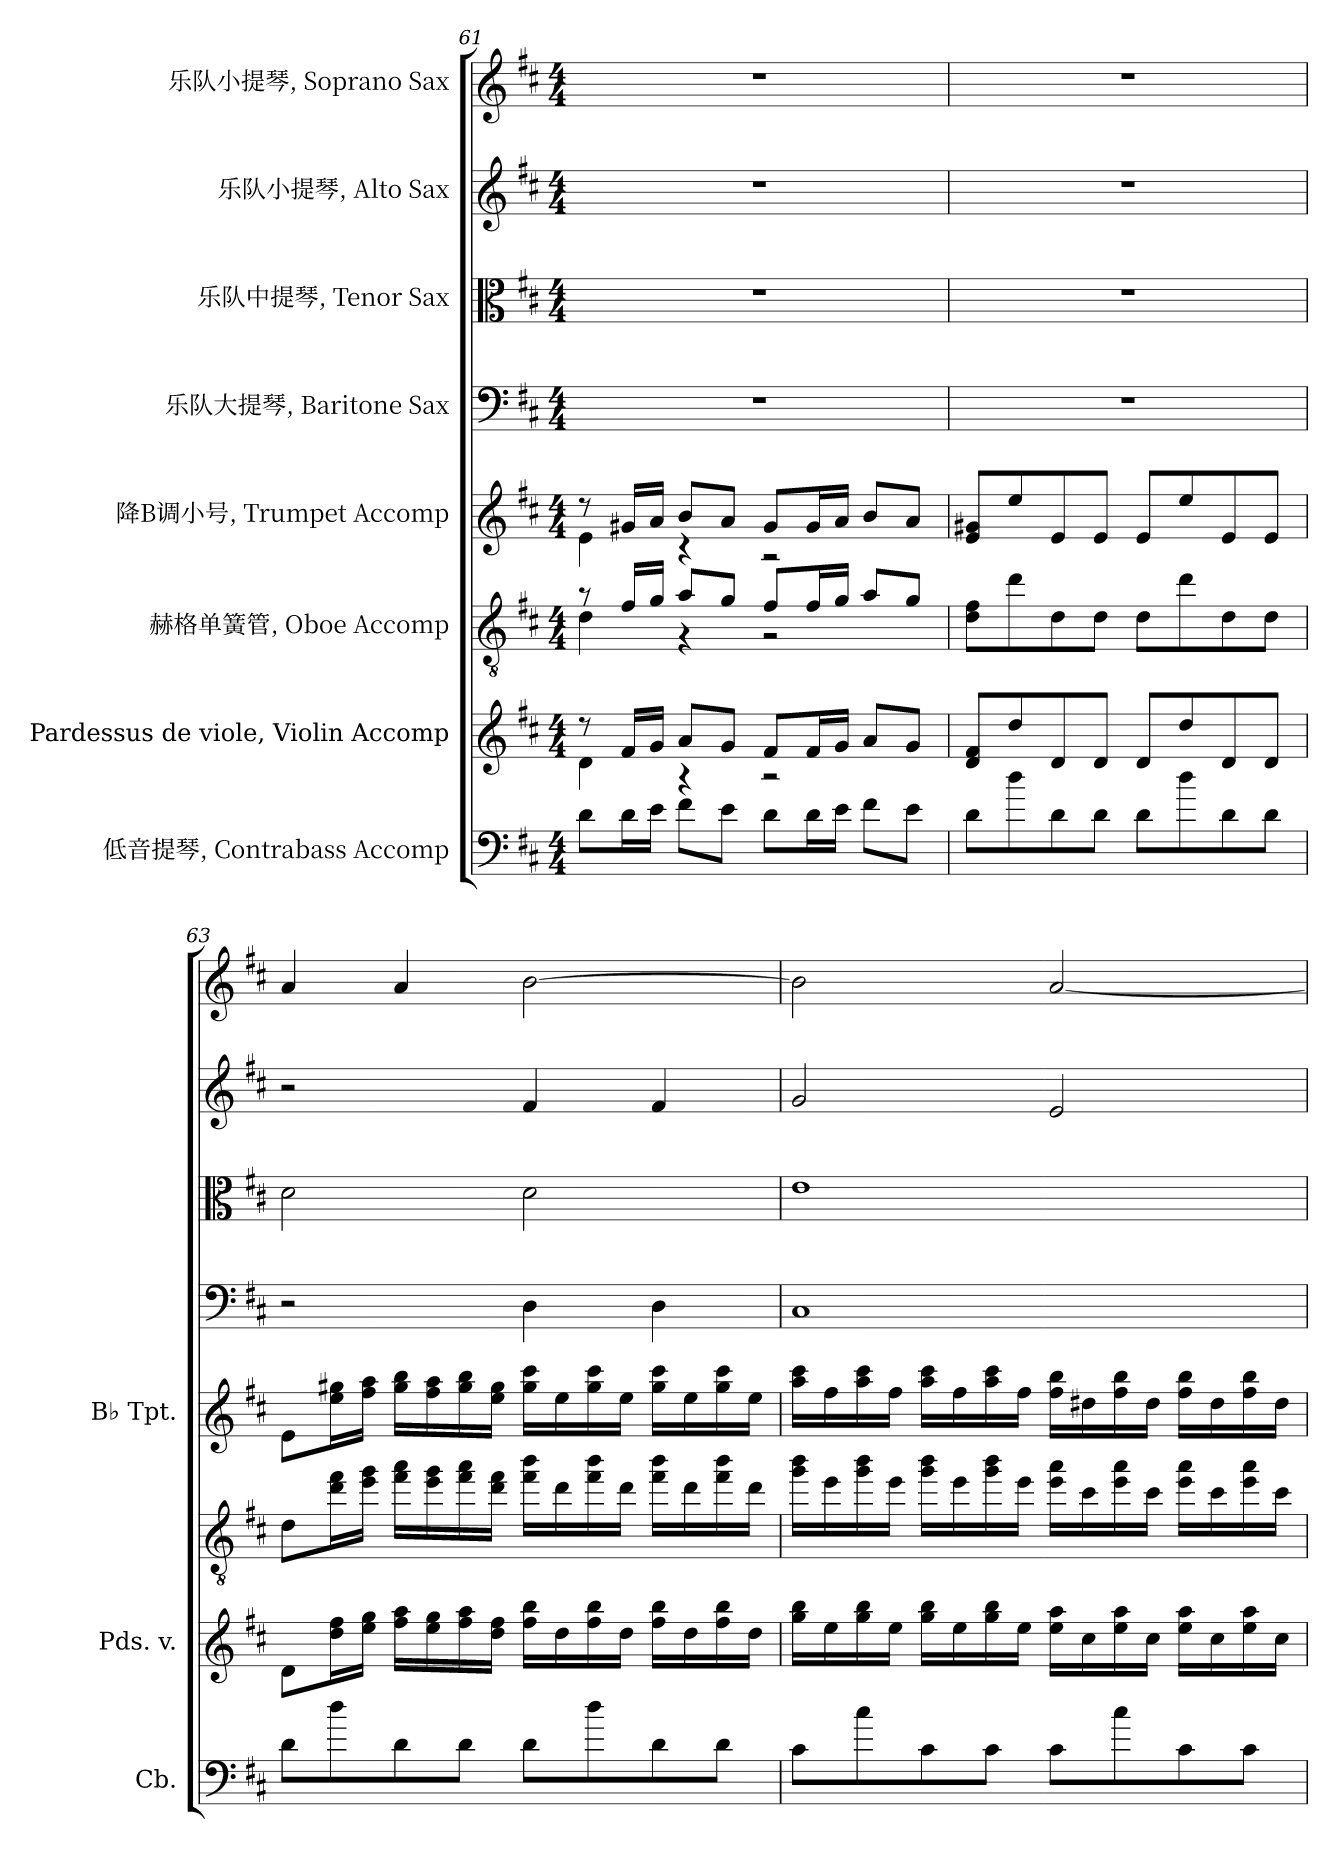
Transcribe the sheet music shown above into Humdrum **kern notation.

**kern	**kern	**kern	**kern	**kern	**kern	**kern	**kern
*part8	*part7	*part6	*part5	*part4	*part3	*part2	*part1
*staff8	*staff7	*staff6	*staff5	*staff4	*staff3	*staff2	*staff1
*I"低音提琴, Contrabass Accomp	*I"Pardessus de viole, Violin Accomp	*I"赫格单簧管, Oboe Accomp	*I"降B调小号, Trumpet Accomp	*I"乐队大提琴, Baritone Sax	*I"乐队中提琴, Tenor Sax	*I"乐队小提琴, Alto Sax	*I"乐队小提琴, Soprano Sax
*I'Cb.	*I'Pds. v.	*	*I'B♭ Tpt.	*	*	*	*
!!LO:PB:g=z
*clefF4	*clefG2	*clefGv2	*clefG2	*clefF4	*clefC3	*clefG2	*clefG2
*ITrd7c12	*	*	*ITrd1c2	*	*	*	*
*k[f#c#]	*k[f#c#]	*k[f#c#]	*k[]	*k[f#c#]	*k[f#c#]	*k[f#c#]	*k[f#c#]
*M4/4	*M4/4	*M4/4	*M4/4	*M4/4	*M4/4	*M4/4	*M4/4
=61	=61	=61	=61	=61	=61	=61	=61
*	*^	*^	*^	*	*	*	*
8D\L	8r	4d\	8r	4d\	8r	4d\	1r	1r	1r	1r
16D\L	16f#/LL	.	16f#/LL	.	16f#X/LL	.	.	.	.	.
16E\JJ	16g/JJ	.	16g/JJ	.	16g/JJ	.	.	.	.	.
8F#\L	8a/L	4r	8a/L	4r	8a/L	4r	.	.	.	.
8E\J	8g/J	.	8g/J	.	8g/J	.	.	.	.	.
8D\L	8f#/L	2r	8f#/L	2r	8f#/L	2r	.	.	.	.
16D\L	16f#/L	.	16f#/L	.	16f#/L	.	.	.	.	.
16E\JJ	16g/JJ	.	16g/JJ	.	16g/JJ	.	.	.	.	.
8F#\L	8a/L	.	8a/L	.	8a/L	.	.	.	.	.
8E\J	8g/J	.	8g/J	.	8g/J	.	.	.	.	.
*	*v	*v	*	*	*v	*v	*	*	*	*
*	*	*v	*v	*	*	*	*	*
=62	=62	=62	=62	=62	=62	=62	=62
8D\L	8d/ 8f#/L	8d\ 8f#\L	8d/ 8f#X/L	1r	1r	1r	1r
8d\	8dd/	8dd\	8dd/	.	.	.	.
8D\	8d/	8d\	8d/	.	.	.	.
8D\J	8d/J	8d\J	8d/J	.	.	.	.
8D\L	8d/L	8d\L	8d/L	.	.	.	.
8d\	8dd/	8dd\	8dd/	.	.	.	.
8D\	8d/	8d\	8d/	.	.	.	.
8D\J	8d/J	8d\J	8d/J	.	.	.	.
!!LO:PB:g=z
=63	=63	=63	=63	=63	=63	=63	=63
8D\L	8d\L	8d\L	8d\L	2r	2d\	2r	4a/
8d\	16dd\ 16ff#\L	16dd\ 16ff#\L	16dd\ 16ff#X\L	.	.	.	.
.	16ee\ 16gg\JJ	16ee\ 16gg\JJ	16ee\ 16gg\JJ	.	.	.	.
8D\	16ff#\ 16aa\LL	16ff#\ 16aa\LL	16ff#\ 16aa\LL	.	.	.	4a/
.	16ee\ 16gg\	16ee\ 16gg\	16ee\ 16gg\	.	.	.	.
8D\J	16ff#\ 16aa\	16ff#\ 16aa\	16ff#\ 16aa\	.	.	.	.
.	16dd\ 16ff#\JJ	16dd\ 16ff#\JJ	16dd\ 16ff#\JJ	.	.	.	.
8D\L	16ff#\ 16bb\LL	16ff#\ 16bb\LL	16ff#\ 16bb\LL	4D\	2d\	4f#/	[2b\
.	16dd\	16dd\	16dd\	.	.	.	.
8d\	16ff#\ 16bb\	16ff#\ 16bb\	16ff#\ 16bb\	.	.	.	.
.	16dd\JJ	16dd\JJ	16dd\JJ	.	.	.	.
8D\	16ff#\ 16bb\LL	16ff#\ 16bb\LL	16ff#\ 16bb\LL	4D\	.	4f#/	.
.	16dd\	16dd\	16dd\	.	.	.	.
8D\J	16ff#\ 16bb\	16ff#\ 16bb\	16ff#\ 16bb\	.	.	.	.
.	16dd\JJ	16dd\JJ	16dd\JJ	.	.	.	.
!!LO:PB:g=z
=64	=64	=64	=64	=64	=64	=64	=64
8C#\L	16gg\ 16bb\LL	16gg\ 16bb\LL	16gg\ 16bb\LL	1C#	1e	2g/	2b\]
.	16ee\	16ee\	16ee\	.	.	.	.
8c#\	16gg\ 16bb\	16gg\ 16bb\	16gg\ 16bb\	.	.	.	.
.	16ee\JJ	16ee\JJ	16ee\JJ	.	.	.	.
8C#\	16gg\ 16bb\LL	16gg\ 16bb\LL	16gg\ 16bb\LL	.	.	.	.
.	16ee\	16ee\	16ee\	.	.	.	.
8C#\J	16gg\ 16bb\	16gg\ 16bb\	16gg\ 16bb\	.	.	.	.
.	16ee\JJ	16ee\JJ	16ee\JJ	.	.	.	.
8C#\L	16ee\ 16aa\LL	16ee\ 16aa\LL	16ee\ 16aa\LL	.	.	2e/	[2a/
.	16cc#\	16cc#\	16cc#X\	.	.	.	.
8c#\	16ee\ 16aa\	16ee\ 16aa\	16ee\ 16aa\	.	.	.	.
.	16cc#\JJ	16cc#\JJ	16cc#\JJ	.	.	.	.
8C#\	16ee\ 16aa\LL	16ee\ 16aa\LL	16ee\ 16aa\LL	.	.	.	.
.	16cc#\	16cc#\	16cc#\	.	.	.	.
8C#\J	16ee\ 16aa\	16ee\ 16aa\	16ee\ 16aa\	.	.	.	.
.	16cc#\JJ	16cc#\JJ	16cc#\JJ	.	.	.	.
=	=	=	=	=	=	=	=
*-	*-	*-	*-	*-	*-	*-	*-
